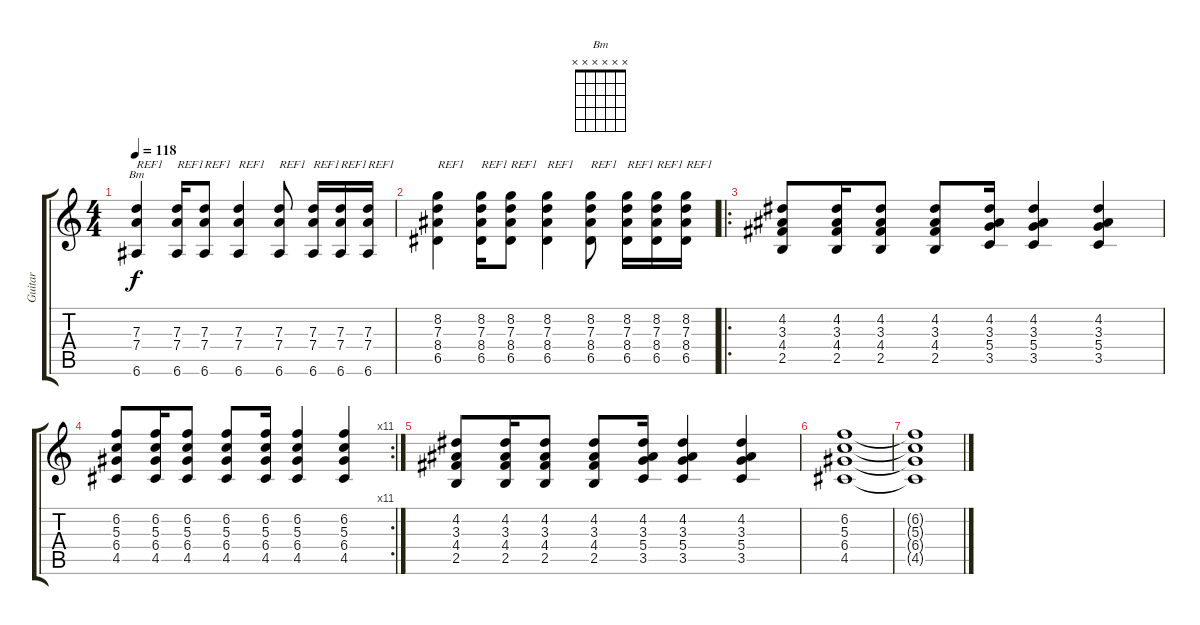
\track ("Guitar" "Guitar") {instrument acousticguitarnylon}
\staff {score tabs}
\tuning (E4 B3 G3 D3 A2 E2) {hide}
\chord ("Bm" x x x x x x)
\ts (4 4)
\tempo 118
\clef g2
\ks c
(7.3 7.4 6.6).4{ch "Bm" txt "REF1" dy f} (7.3 7.4 6.6).16{txt "REF1"} (7.3 7.4 6.6).8{txt "REF1"} (7.3 7.4 6.6).4{txt "REF1"} (7.3 7.4 6.6).8{txt "REF1"} (7.3 7.4 6.6).16{txt "REF1"} (7.3 7.4 6.6).16{txt "REF1"} (7.3 7.4 6.6).16{txt "REF1"} |
(8.2 7.3 8.4 6.5).4{txt "REF1"} (8.2 7.3 8.4 6.5).16{txt "REF1"} (8.2 7.3 8.4 6.5).8{txt "REF1"} (8.2 7.3 8.4 6.5).4{txt "REF1"} (8.2 7.3 8.4 6.5).8{txt "REF1"} (8.2 7.3 8.4 6.5).16{txt "REF1"} (8.2 7.3 8.4 6.5).16{txt "REF1"} (8.2 7.3 8.4 6.5).16{txt "REF1"} |
\ro
(4.2 3.3 4.4 2.5).8 (4.2 3.3 4.4 2.5).16 (4.2 3.3 4.4 2.5).8 (4.2 3.3 4.4 2.5).8 (4.2 3.3 5.4 3.5).16 (4.2 3.3 5.4 3.5).4 (4.2 3.3 5.4 3.5).4 |
\rc 11
(6.2 5.3 6.4 4.5).8 (6.2 5.3 6.4 4.5).16 (6.2 5.3 6.4 4.5).8 (6.2 5.3 6.4 4.5).8 (6.2 5.3 6.4 4.5).16 (6.2 5.3 6.4 4.5).4 (6.2 5.3 6.4 4.5).4 |
(4.2 3.3 4.4 2.5).8 (4.2 3.3 4.4 2.5).16 (4.2 3.3 4.4 2.5).8 (4.2 3.3 4.4 2.5).8 (4.2 3.3 5.4 3.5).16 (4.2 3.3 5.4 3.5).4 (4.2 3.3 5.4 3.5).4 |
(6.2 5.3 6.4 4.5).1 |
(6.2{t} 5.3{t} 6.4{t} 4.5{t}).1
